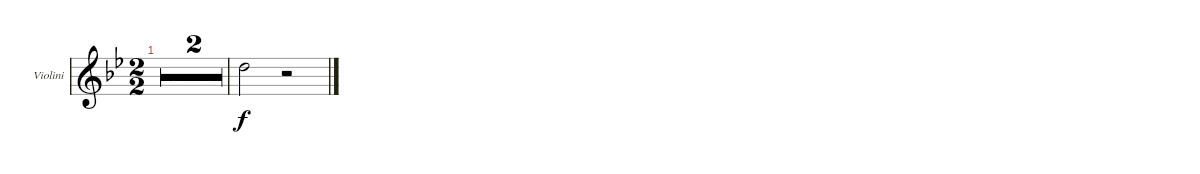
\defaultSystemsLayout 4
\bracketExtendMode groupsimilarinstruments
\useSystemSignSeparator
\firstSystemTrackNameOrientation horizontal
\otherSystemsTrackNameOrientation horizontal
\defaultBarNumberDisplay FirstOfSystem
\track ("Violino" "Violini") {multiBarRest instrument violin}
\staff {score}
\tuning (E5 A4 D4 G3)
\ts (2 2)
\tempo 200
\clef g2
\ks gminor
r.1{dy mf} |
r.1 |
5.2.2{dy f} r.2
